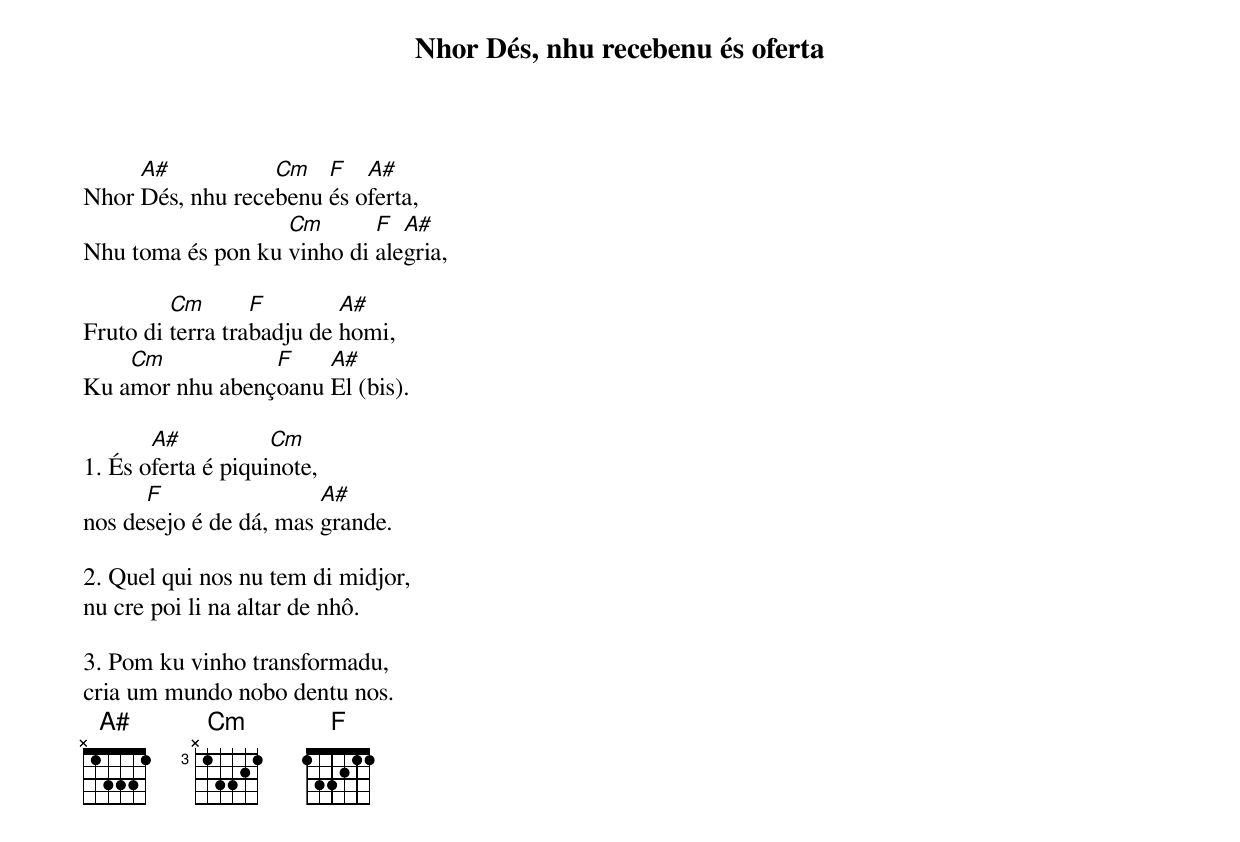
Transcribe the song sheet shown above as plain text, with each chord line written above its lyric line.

Nhor Dés, nhu recebenu és oferta

     A#           Cm   F   A#
Nhor Dés, nhu recebenu és oferta,
                   Cm       F  A#
Nhu toma és pon ku vinho di alegria,

         Cm       F        A#
Fruto di terra trabadju de homi,
    Cm           F    A#
Ku amor nhu abençoanu El (bis).

       A#           Cm
1. És oferta é piquinote,
      F                 A#
nos desejo é de dá, mas grande.

2. Quel qui nos nu tem di midjor,
nu cre poi li na altar de nhô.

3. Pom ku vinho transformadu,
cria um mundo nobo dentu nos.
